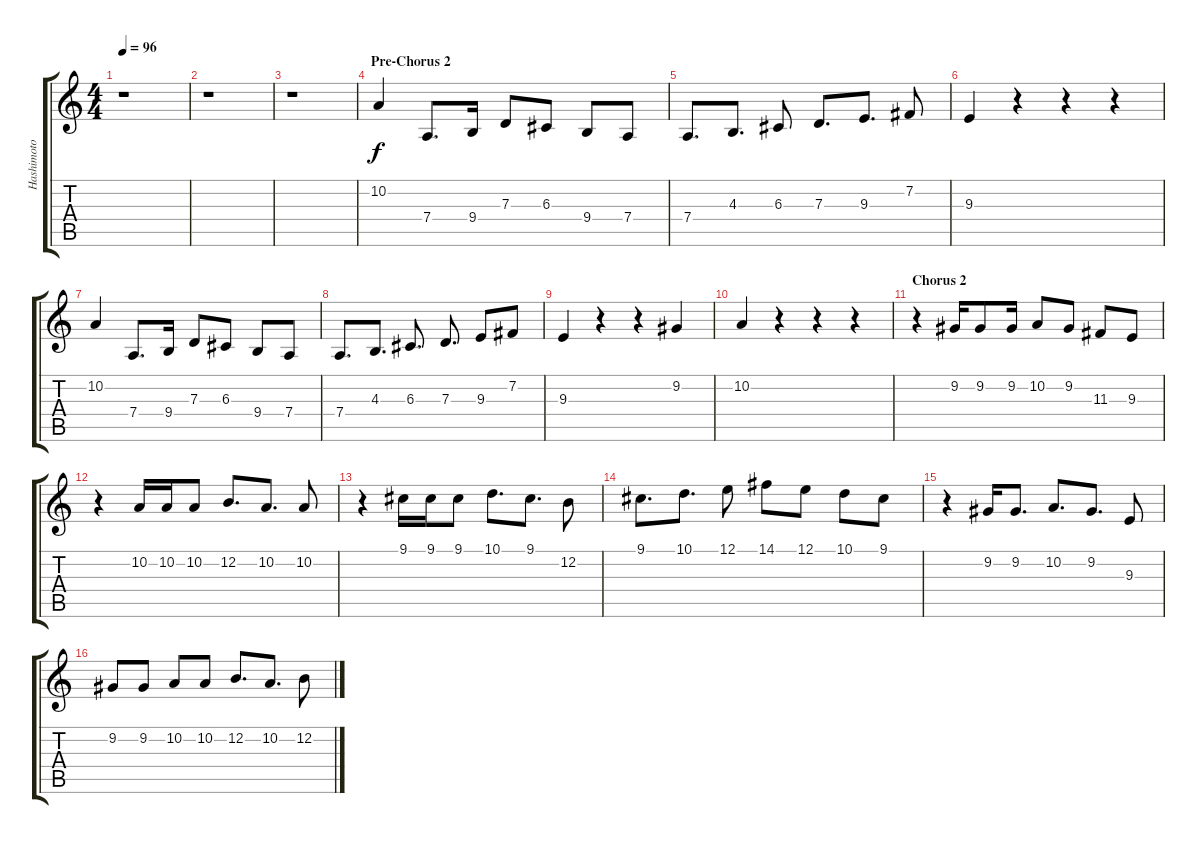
\track ("Hashimoto Eriko (voice)" "Hashimoto ") {instrument cello}
\staff {score tabs}
\tuning (E4 B3 G3 D3 A2 E2) {hide}
\ts (4 4)
\tempo 96
\clef g2
\ks c
r.1{dy f} |
r.1 |
r.1 |
\section ("" "Pre-Chorus 2")
10.2.4 7.4.8{d} 9.4.16 7.3.8 6.3.8 9.4.8 7.4.8 |
7.4.8{d} 4.3.8{d} 6.3.8 7.3.8{d} 9.3.8{d} 7.2.8 |
9.3.4 r.4 r.4 r.4 |
10.2.4 7.4.8{d} 9.4.16 7.3.8 6.3.8 9.4.8 7.4.8 |
7.4.8{d} 4.3.8{d} 6.3.8{d} 7.3.8{d} 9.3.8 7.2.8 |
9.3.4 r.4 r.4 9.2.4 |
10.2.4 r.4 r.4 r.4 |
\section ("" "Chorus 2")
r.4 9.2.16 9.2.8 9.2.16 10.2.8 9.2.8 11.3.8 9.3.8 |
r.4 10.2.16 10.2.16 10.2.8 12.2.8{d} 10.2.8{d} 10.2.8 |
r.4 9.1.16 9.1.16 9.1.8 10.1.8{d} 9.1.8{d} 12.2.8 |
9.1.8{d} 10.1.8{d} 12.1.8 14.1.8 12.1.8 10.1.8 9.1.8 |
r.4 9.2.16 9.2.8{d} 10.2.8{d} 9.2.8{d} 9.3.8 |
9.2.8 9.2.8 10.2.8 10.2.8 12.2.8{d} 10.2.8{d} 12.2.8
